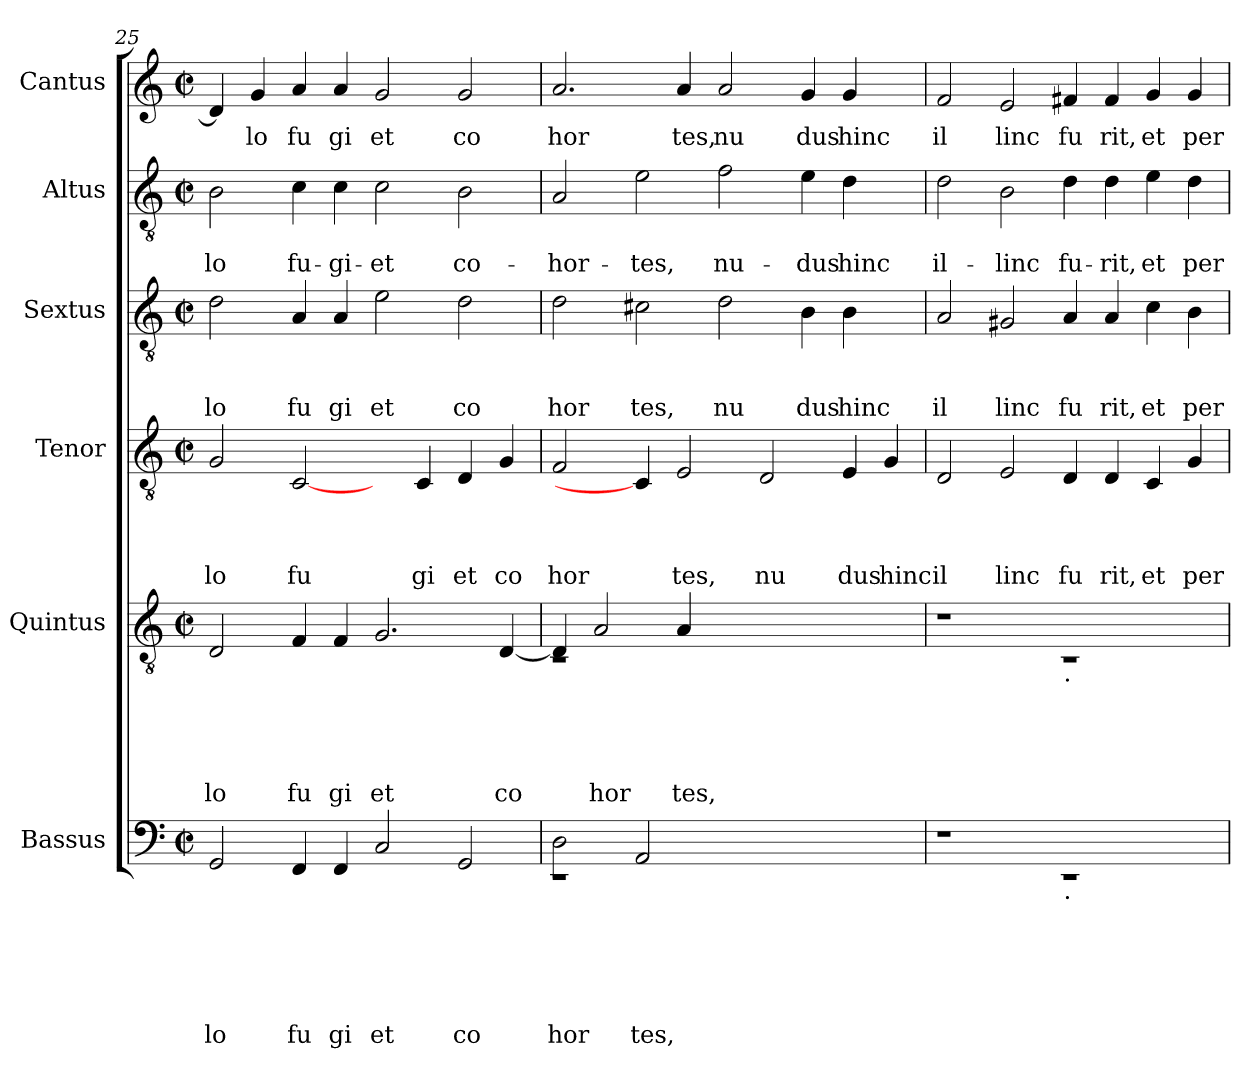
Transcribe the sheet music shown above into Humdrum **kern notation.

**kern	**text	**text	**text	**text	**text	**text	**kern	**text	**text	**text	**text	**text	**kern	**text	**text	**text	**text	**kern	**text	**text	**text	**kern	**text	**text	**kern	**text
*part6	*part6	*part6	*part6	*part6	*part6	*part6	*part5	*part5	*part5	*part5	*part5	*part5	*part4	*part4	*part4	*part4	*part4	*part3	*part3	*part3	*part3	*part2	*part2	*part2	*part1	*part1
*staff6	*staff6	*staff6	*staff6	*staff6	*staff6	*staff6	*staff5	*staff5	*staff5	*staff5	*staff5	*staff5	*staff4	*staff4	*staff4	*staff4	*staff4	*staff3	*staff3	*staff3	*staff3	*staff2	*staff2	*staff2	*staff1	*staff1
*I"Bassus	*	*	*	*	*	*	*I"Quintus	*	*	*	*	*	*I"Tenor	*	*	*	*	*I"Sextus	*	*	*	*I"Altus	*	*	*I"Cantus	*
*clefF4	*	*	*	*	*	*	*clefGv2	*	*	*	*	*	*clefGv2	*	*	*	*	*clefGv2	*	*	*	*clefGv2	*	*	*clefG2	*
*k[]	*	*	*	*	*	*	*k[]	*	*	*	*	*	*k[]	*	*	*	*	*k[]	*	*	*	*k[]	*	*	*k[]	*
*C:	*	*	*	*	*	*	*C:	*	*	*	*	*	*C:	*	*	*	*	*C:	*	*	*	*C:	*	*	*C:	*
*M2/2	*	*	*	*	*	*	*M2/2	*	*	*	*	*	*M2/2	*	*	*	*	*M2/2	*	*	*	*M2/2	*	*	*M2/2	*
*met(c|)	*	*	*	*	*	*	*met(c|)	*	*	*	*	*	*met(c|)	*	*	*	*	*met(c|)	*	*	*	*met(c|)	*	*	*met(c|)	*
=25	=25	=25	=25	=25	=25	=25	=25	=25	=25	=25	=25	=25	=25	=25	=25	=25	=25	=25	=25	=25	=25	=25	=25	=25	=25	=25
!	!	!	!	!	!	!LO:LY:b	!	!	!	!	!	!LO:LY:b	!	!	!	!	!LO:LY:b	!	!	!	!LO:LY:b	!	!	!LO:LY:b	!	!
2GG/	.	.	.	.	.	lo	2D/	.	.	.	.	lo	2G/	.	.	.	lo	2d\	.	.	lo	2B\	.	-lo	4d/]	.
!	!	!	!	!	!	!	!	!	!	!	!	!	!	!	!	!	!	!	!	!	!	!	!	!	!	!LO:LY:b
.	.	.	.	.	.	.	.	.	.	.	.	.	.	.	.	.	.	.	.	.	.	.	.	.	4g/	lo
!	!	!	!	!	!	!LO:LY:b	!	!	!	!	!	!LO:LY:b	!	!	!	!	!LO:LY:b	!	!	!	!LO:LY:b	!	!	!LO:LY:b	!	!LO:LY:b
4FF/	.	.	.	.	.	fu	4F/	.	.	.	.	fu	[2C/	.	.	.	fu	4A/	.	.	fu	4c\	.	fu-	4a/	fu
!	!	!	!	!	!	!LO:LY:b	!	!	!	!	!	!LO:LY:b	!	!	!	!	!	!	!	!	!LO:LY:b	!	!	!LO:LY:b	!	!LO:LY:b
4FF/	.	.	.	.	.	gi	4F/	.	.	.	.	gi	.	.	.	.	.	4A/	.	.	gi	4c\	.	-gi-	4a/	gi
!	!	!	!	!	!	!LO:LY:b	!	!	!	!	!	!LO:LY:b	!	!	!	!	!	!	!	!	!LO:LY:b	!	!	!LO:LY:b	!	!LO:LY:b
2C/	.	.	.	.	.	et	2.G/	.	.	.	.	et	4ryy	.	.	.	.	2e\	.	.	et	2c\	.	-et	2g/	et
!	!	!	!	!	!	!	!	!	!	!	!	!	!	!	!	!	!LO:LY:b	!	!	!	!	!	!	!	!	!
.	.	.	.	.	.	.	.	.	.	.	.	.	4C/	.	.	.	gi	.	.	.	.	.	.	.	.	.
!	!	!	!	!	!	!LO:LY:b	!	!	!	!	!	!	!	!	!	!	!LO:LY:b	!	!	!	!LO:LY:b	!	!	!LO:LY:b	!	!LO:LY:b
2GG/	.	.	.	.	.	co	.	.	.	.	.	.	4D/	.	.	.	et	2d\	.	.	co	2B\	.	co-	2g/	co
!	!	!	!	!	!	!	!	!	!	!	!	!LO:LY:b	!	!	!	!	!LO:LY:b	!	!	!	!	!	!	!	!	!
.	.	.	.	.	.	.	[<4D/	.	.	.	.	co	4G/	.	.	.	co	.	.	.	.	.	.	.	.	.
=26	=26	=26	=26	=26	=26	=26	=26	=26	=26	=26	=26	=26	=26	=26	=26	=26	=26	=26	=26	=26	=26	=26	=26	=26	=26	=26
!	!	!	!	!	!	!LO:LY:b	!	!	!	!	!	!	!	!	!	!	!LO:LY:b	!	!	!	!LO:LY:b	!	!	!LO:LY:b	!	!LO:LY:b
*^	*	*	*	*	*	*	*^	*	*	*	*	*	*	*	*	*	*	*	*	*	*	*	*	*	*	*
2D\	1rEE	.	.	.	.	.	hor	4D/]	1rC	.	.	.	.	.	2F/	.	.	.	hor	2d\	.	.	hor	2A/	.	-hor-	2.a/	hor
!	!	!	!	!	!	!	!	!	!	!	!	!	!	!LO:LY:b	!	!	!	!	!	!	!	!	!	!	!	!	!	!
.	.	.	.	.	.	.	.	2A/	.	.	.	.	.	hor	.	.	.	.	.	.	.	.	.	.	.	.	.	.
!	!	!	!	!	!	!	!LO:LY:b	!	!	!	!	!	!	!	!	!	!	!	!	!	!	!	!LO:LY:b	!	!	!LO:LY:b	!	!
2AA/	.	.	.	.	.	.	tes,	.	.	.	.	.	.	.	4C/]	.	.	.	.	2c#X\	.	.	tes,	2e\	.	-tes,	.	.
!	!	!	!	!	!	!	!	!	!	!	!	!	!	!LO:LY:b	!	!	!	!	!LO:LY:b	!	!	!	!	!	!	!	!	!LO:LY:b
.	.	.	.	.	.	.	.	4A/	.	.	.	.	.	tes,	2E/	.	.	.	tes,	.	.	.	.	.	.	.	4a/	tes,
!	!	!	!	!	!	!	!	!	!	!	!	!	!	!	!	!	!	!	!	!	!	!	!LO:LY:b	!	!	!LO:LY:b	!	!LO:LY:b
1ryy	1ryy	.	.	.	.	.	.	1ryy	1ryy	.	.	.	.	.	.	.	.	.	.	2d\	.	.	nu	2f\	.	nu-	2a/	nu
!	!	!	!	!	!	!	!	!	!	!	!	!	!	!	!	!	!	!	!LO:LY:b	!	!	!	!	!	!	!	!	!
.	.	.	.	.	.	.	.	.	.	.	.	.	.	.	2D/	.	.	.	nu	.	.	.	.	.	.	.	.	.
!	!	!	!	!	!	!	!	!	!	!	!	!	!	!	!	!	!	!	!	!	!	!	!LO:LY:b	!	!	!LO:LY:b	!	!LO:LY:b
.	.	.	.	.	.	.	.	.	.	.	.	.	.	.	.	.	.	.	.	4B\	.	.	dus	4e\	.	-dus	4g/	dus
!	!	!	!	!	!	!	!	!	!	!	!	!	!	!	!	!	!	!	!LO:LY:b	!	!	!	!LO:LY:b	!	!	!LO:LY:b	!	!LO:LY:b
.	.	.	.	.	.	.	.	.	.	.	.	.	.	.	4E/	.	.	.	dus	4B\	.	.	hinc	4d\	.	hinc	4g/	hinc
!	!	!	!	!	!	!	!	!	!	!	!	!	!	!	!	!	!	!	!LO:LY:b	!	!	!	!	!	!	!	!	!
4ryy	4ryy	.	.	.	.	.	.	4ryy	4ryy	.	.	.	.	.	4G/	.	.	.	hinc	4ryy	.	.	.	4ryy	.	.	4ryy	.
=27	=27	=27	=27	=27	=27	=27	=27	=27	=27	=27	=27	=27	=27	=27	=27	=27	=27	=27	=27	=27	=27	=27	=27	=27	=27	=27	=27	=27
!	!	!	!	!	!	!	!	!	!	!	!	!	!	!	!	!	!	!	!LO:LY:b	!	!	!	!LO:LY:b	!	!	!LO:LY:b	!	!LO:LY:b
*v	*v	*	*	*	*	*	*	*	*	*	*	*	*	*	*	*	*	*	*	*	*	*	*	*	*	*	*	*
*	*	*	*	*	*	*	*v	*v	*	*	*	*	*	*	*	*	*	*	*	*	*	*	*	*	*	*	*
1r	.	.	.	.	.	.	1r	.	.	.	.	.	2D/	.	.	.	il	2A/	.	.	il	2d\	.	il-	2f/	il
!	!	!	!	!	!	!	!	!	!	!	!	!	!	!	!	!	!LO:LY:b	!	!	!	!LO:LY:b	!	!	!LO:LY:b	!	!LO:LY:b
.	.	.	.	.	.	.	.	.	.	.	.	.	2E/	.	.	.	linc	2G#X/	.	.	linc	2B\	.	-linc	2e/	linc
!	!	!	!	!	!	!	!LO:TX:b:t=.	!	!	!	!	!	!	!	!	!	!	!	!	!	!	!	!	!	!	!
!LO:TX:b:t=.	!	!	!	!	!	!	!	!	!	!	!	!	!	!	!	!	!	!	!	!	!	!	!	!	!	!
!	!	!	!	!	!	!	!	!	!	!	!	!	!	!	!	!	!LO:LY:b	!	!	!	!LO:LY:b	!	!	!LO:LY:b	!	!LO:LY:b
1rEE	.	.	.	.	.	.	1rC	.	.	.	.	.	4D/	.	.	.	fu	4A/	.	.	fu	4d\	.	fu-	4f#X/	fu
!	!	!	!	!	!	!	!	!	!	!	!	!	!	!	!	!	!LO:LY:b	!	!	!	!LO:LY:b	!	!	!LO:LY:b	!	!LO:LY:b
.	.	.	.	.	.	.	.	.	.	.	.	.	4D/	.	.	.	rit,	4A/	.	.	rit,	4d\	.	-rit,	4f#/	rit,
!	!	!	!	!	!	!	!	!	!	!	!	!	!	!	!	!	!LO:LY:b	!	!	!	!LO:LY:b	!	!	!LO:LY:b	!	!LO:LY:b
.	.	.	.	.	.	.	.	.	.	.	.	.	4C/	.	.	.	et	4c\	.	.	et	4e\	.	et	4g/	et
!	!	!	!	!	!	!	!	!	!	!	!	!	!	!	!	!	!LO:LY:b	!	!	!	!LO:LY:b	!	!	!LO:LY:b	!	!LO:LY:b
.	.	.	.	.	.	.	.	.	.	.	.	.	4G/	.	.	.	per	4B\	.	.	per	4d\	.	per	4g/	per
=	=	=	=	=	=	=	=	=	=	=	=	=	=	=	=	=	=	=	=	=	=	=	=	=	=	=
*-	*-	*-	*-	*-	*-	*-	*-	*-	*-	*-	*-	*-	*-	*-	*-	*-	*-	*-	*-	*-	*-	*-	*-	*-	*-	*-
